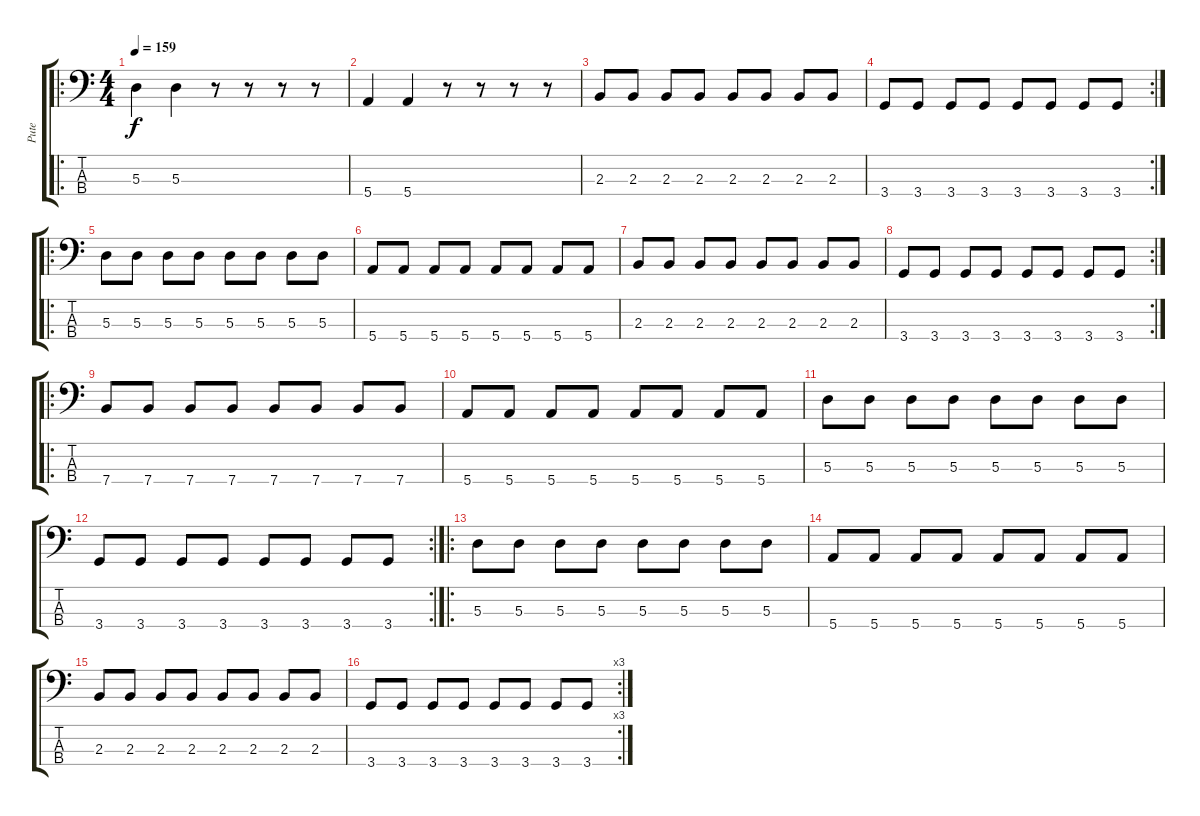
\track ("Pute" "Pute") {instrument electricbassfinger}
\staff {score tabs}
\tuning (G2 D2 A1 E1) {hide}
\ro
\ts (4 4)
\tempo 159
\clef f4
\ks c
5.3.4{dy f instrument electricbassfinger} 5.3.4 r.8 r.8 r.8 r.8 |
5.4.4 5.4.4 r.8 r.8 r.8 r.8 |
2.3.8 2.3.8 2.3.8 2.3.8 2.3.8 2.3.8 2.3.8 2.3.8 |
\rc 2
3.4.8 3.4.8 3.4.8 3.4.8 3.4.8 3.4.8 3.4.8 3.4.8 |
\ro
5.3.8 5.3.8 5.3.8 5.3.8 5.3.8 5.3.8 5.3.8 5.3.8 |
5.4.8 5.4.8 5.4.8 5.4.8 5.4.8 5.4.8 5.4.8 5.4.8 |
2.3.8 2.3.8 2.3.8 2.3.8 2.3.8 2.3.8 2.3.8 2.3.8 |
\rc 2
3.4.8 3.4.8 3.4.8 3.4.8 3.4.8 3.4.8 3.4.8 3.4.8 |
\ro
7.4.8{instrument electricbasspick} 7.4.8 7.4.8 7.4.8 7.4.8 7.4.8 7.4.8 7.4.8 |
5.4.8 5.4.8 5.4.8 5.4.8 5.4.8 5.4.8 5.4.8 5.4.8 |
5.3.8 5.3.8 5.3.8 5.3.8 5.3.8 5.3.8 5.3.8 5.3.8 |
\rc 2
3.4.8 3.4.8 3.4.8 3.4.8 3.4.8 3.4.8 3.4.8 3.4.8 |
\ro
5.3.8{instrument electricbassfinger} 5.3.8 5.3.8 5.3.8 5.3.8 5.3.8 5.3.8 5.3.8 |
5.4.8 5.4.8 5.4.8 5.4.8 5.4.8 5.4.8 5.4.8 5.4.8 |
2.3.8 2.3.8 2.3.8 2.3.8 2.3.8 2.3.8 2.3.8 2.3.8 |
\rc 3
3.4.8 3.4.8 3.4.8 3.4.8 3.4.8 3.4.8 3.4.8 3.4.8
